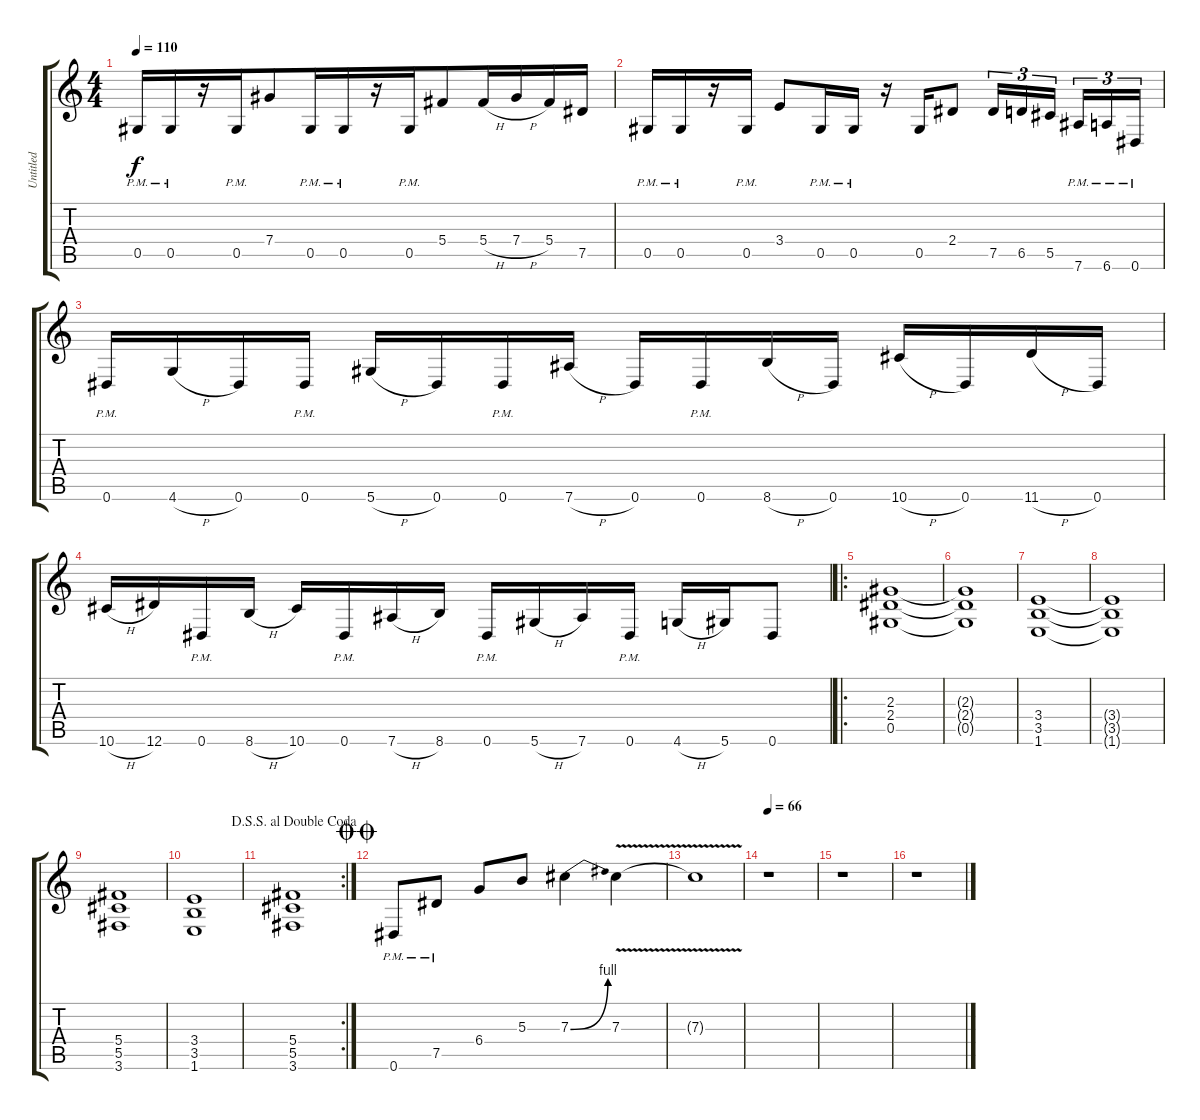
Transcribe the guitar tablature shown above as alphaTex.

\track ("Untitled" "Untitled") {instrument distortionguitar}
\staff {score tabs}
\tuning (Eb4 Bb3 Gb3 Db3 Ab2 Eb2) {hide}
\ts (4 4)
\tempo 110
\clef g2
\ks c
0.5{pm}.16{dy f} 0.5{pm}.16{beam merge} r.16 0.5{pm}.16{beam merge} 7.4.8{beam merge} 0.5{pm}.16{beam merge} 0.5{pm}.16{beam merge} r.16{beam merge} 0.5{pm}.16{beam merge} 5.4.8{beam merge} 5.4{h}.16 7.4{h}.16 5.4.16 7.5.16 |
0.5{pm}.16 0.5{pm}.16 r.16 0.5{pm}.16 3.4.8 0.5{pm}.16 0.5{pm}.16 r.16 0.5.16 2.4.8 7.5.16{tu (3 2)} 6.5.16{tu (3 2)} 5.5.16{tu (3 2) beam splitsecondary} 7.6{pm}.16{tu (3 2)} 6.6{pm}.16{tu (3 2)} 0.6{pm}.16{tu (3 2)} |
0.6{pm}.16 4.6{h}.16 0.6.16 0.6{pm}.16 5.6{h}.16 0.6.16 0.6{pm}.16 7.6{h}.16 0.6.16 0.6{pm}.16 8.6{h}.16 0.6.16 10.6{h}.16 0.6.16 11.6{h}.16 0.6.16 |
10.6{h}.16 12.6.16 0.6{pm}.16 8.6{h}.16 10.6.16 0.6{pm}.16 7.6{h}.16 8.6.16 0.6{pm}.16 5.6{h}.16 7.6.16 0.6{pm}.16 4.6{h}.16 5.6.16 0.6.8 |
\ro
(2.3 2.4 0.5).1 |
(2.3{t} 2.4{t} 0.5{t}).1 |
(3.4 3.5 1.6).1 |
(3.4{t} 3.5{t} 1.6{t}).1 |
(5.4 5.5 3.6).1 |
(3.4 3.5 1.6).1 |
\rc 2
\jump dalsegnosegnoaldoublecoda
(5.4 5.5 3.6).1 |
\jump doublecoda
0.6{pm}.8 7.5{pm}.8 6.4.8 5.3.8 7.3{be (bend 0 0 60 4)}.4 7.3{v}.4 |
7.3{v t}.1 |
\tempo 66
r.1 |
r.1 |
r.1
